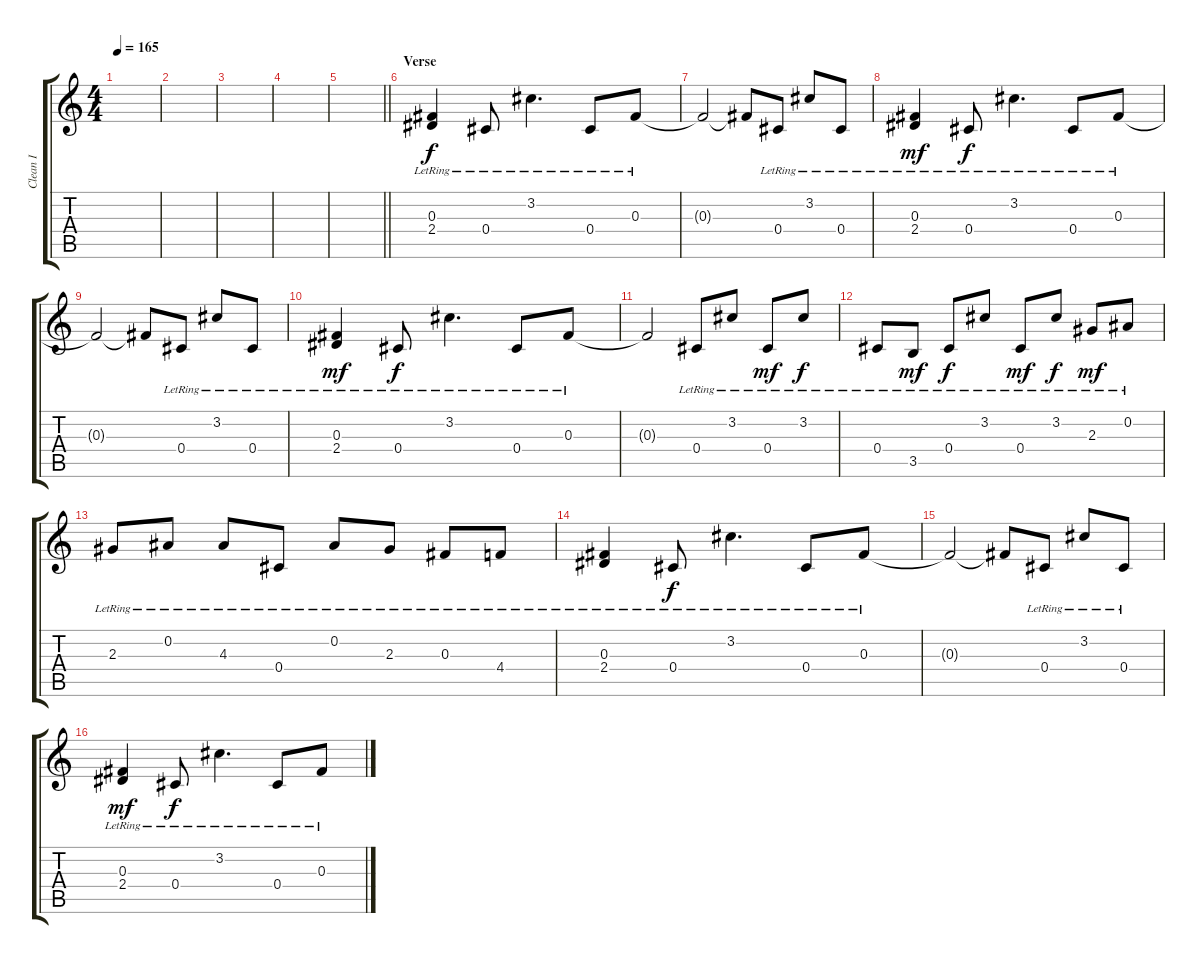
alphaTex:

\track ("Clean I" "Clean I") {instrument electricguitarclean}
\staff {score tabs}
\tuning (Eb4 Bb3 Gb3 Db3 Ab2 Eb2) {hide}
\ts (4 4)
\tempo 165
\clef g2
\ks c
|
|
|
|
\barLineRight lightlight
|
\section ("" "Verse")
(0.3{lr} 2.4).4 0.4{lr}.8{dy f} 3.2{lr}.4{d} 0.4{lr}.8 0.3{lr}.8 |
0.3{t}.2 0.3{t}.8 0.4{lr}.8 3.2{lr}.8 0.4{lr}.8 |
(0.3{lr} 2.4).4{dy mf} 0.4{lr}.8{dy f} 3.2{lr}.4{d} 0.4{lr}.8 0.3{lr}.8 |
0.3{t}.2 0.3{t}.8 0.4{lr}.8 3.2{lr}.8 0.4{lr}.8 |
(0.3{lr} 2.4).4{dy mf} 0.4{lr}.8{dy f} 3.2{lr}.4{d} 0.4{lr}.8 0.3{lr}.8 |
0.3{t}.2 0.4{lr}.8 3.2{lr}.8 0.4{lr}.8{dy mf} 3.2{lr}.8{dy f} |
0.4{lr}.8 3.5{lr}.8{dy mf} 0.4{lr}.8{dy f} 3.2{lr}.8 0.4{lr}.8{dy mf} 3.2{lr}.8{dy f} 2.3{lr}.8{dy mf} 0.2{lr}.8 |
2.3{lr}.8 0.2{lr}.8 4.3{lr}.8 0.4{lr}.8 0.2{lr}.8 2.3{lr}.8 0.3{lr}.8 4.4{lr}.8 |
(0.3{lr} 2.4).4 0.4{lr}.8{dy f} 3.2{lr}.4{d} 0.4{lr}.8 0.3{lr}.8 |
0.3{t}.2 0.3{t}.8 0.4{lr}.8 3.2{lr}.8 0.4{lr}.8 |
(0.3{lr} 2.4).4{dy mf} 0.4{lr}.8{dy f} 3.2{lr}.4{d} 0.4{lr}.8 0.3{lr}.8
